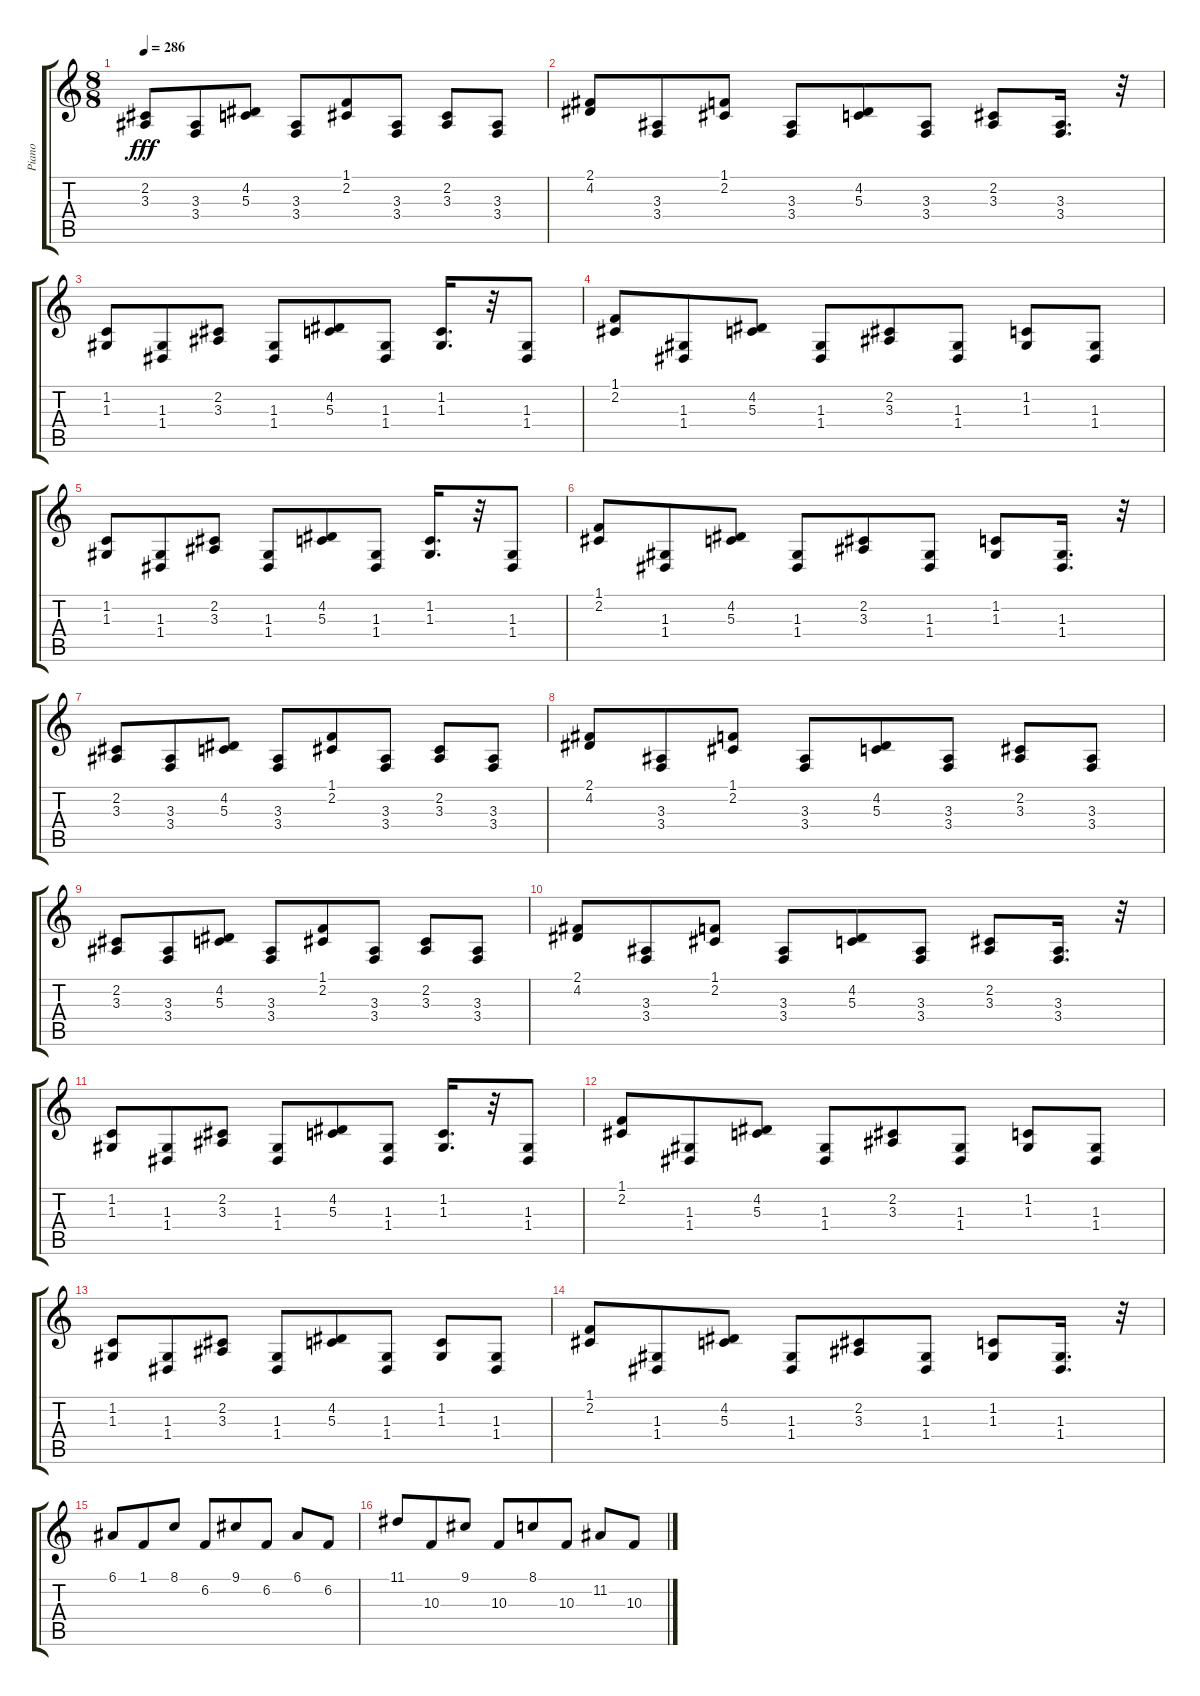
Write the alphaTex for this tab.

\track ("Piano" "Piano") {instrument acousticgrandpiano}
\staff {score tabs}
\tuning (E4 B3 G3 D3 A2 E2) {hide}
\ts (8 8)
\tempo 286
\clef g2
\ks c
(2.2 3.3).8{dy fff} (3.3 3.4).8 (4.2 5.3).8 (3.3 3.4).8 (1.1 2.2).8 (3.3 3.4).8 (2.2 3.3).8 (3.3 3.4).8 |
(2.1 4.2).8 (3.3 3.4).8 (1.1 2.2).8 (3.3 3.4).8 (4.2 5.3).8 (3.3 3.4).8 (2.2 3.3).8 (3.3 3.4).16{d} r.32 |
(1.2 1.3).8 (1.3 1.4).8 (2.2 3.3).8 (1.3 1.4).8 (4.2 5.3).8 (1.3 1.4).8 (1.2 1.3).16{d} r.32 (1.3 1.4).8 |
(1.1 2.2).8 (1.3 1.4).8 (4.2 5.3).8 (1.3 1.4).8 (2.2 3.3).8 (1.3 1.4).8 (1.2 1.3).8 (1.3 1.4).8 |
(1.2 1.3).8 (1.3 1.4).8 (2.2 3.3).8 (1.3 1.4).8 (4.2 5.3).8 (1.3 1.4).8 (1.2 1.3).16{d} r.32 (1.3 1.4).8 |
(1.1 2.2).8 (1.3 1.4).8 (4.2 5.3).8 (1.3 1.4).8 (2.2 3.3).8 (1.3 1.4).8 (1.2 1.3).8 (1.3 1.4).16{d} r.32 |
(2.2 3.3).8 (3.3 3.4).8 (4.2 5.3).8 (3.3 3.4).8 (1.1 2.2).8 (3.3 3.4).8 (2.2 3.3).8 (3.3 3.4).8 |
(2.1 4.2).8 (3.3 3.4).8 (1.1 2.2).8 (3.3 3.4).8 (4.2 5.3).8 (3.3 3.4).8 (2.2 3.3).8 (3.3 3.4).8 |
(2.2 3.3).8 (3.3 3.4).8 (4.2 5.3).8 (3.3 3.4).8 (1.1 2.2).8 (3.3 3.4).8 (2.2 3.3).8 (3.3 3.4).8 |
(2.1 4.2).8 (3.3 3.4).8 (1.1 2.2).8 (3.3 3.4).8 (4.2 5.3).8 (3.3 3.4).8 (2.2 3.3).8 (3.3 3.4).16{d} r.32 |
(1.2 1.3).8 (1.3 1.4).8 (2.2 3.3).8 (1.3 1.4).8 (4.2 5.3).8 (1.3 1.4).8 (1.2 1.3).16{d} r.32 (1.3 1.4).8 |
(1.1 2.2).8 (1.3 1.4).8 (4.2 5.3).8 (1.3 1.4).8 (2.2 3.3).8 (1.3 1.4).8 (1.2 1.3).8 (1.3 1.4).8 |
(1.2 1.3).8 (1.3 1.4).8 (2.2 3.3).8 (1.3 1.4).8 (4.2 5.3).8 (1.3 1.4).8 (1.2 1.3).8 (1.3 1.4).8 |
(1.1 2.2).8 (1.3 1.4).8 (4.2 5.3).8 (1.3 1.4).8 (2.2 3.3).8 (1.3 1.4).8 (1.2 1.3).8 (1.3 1.4).16{d} r.32 |
6.1.8 1.1.8 8.1.8 6.2.8 9.1.8 6.2.8 6.1.8 6.2.8 |
11.1.8 10.3.8 9.1.8 10.3.8 8.1.8 10.3.8 11.2.8 10.3.8
